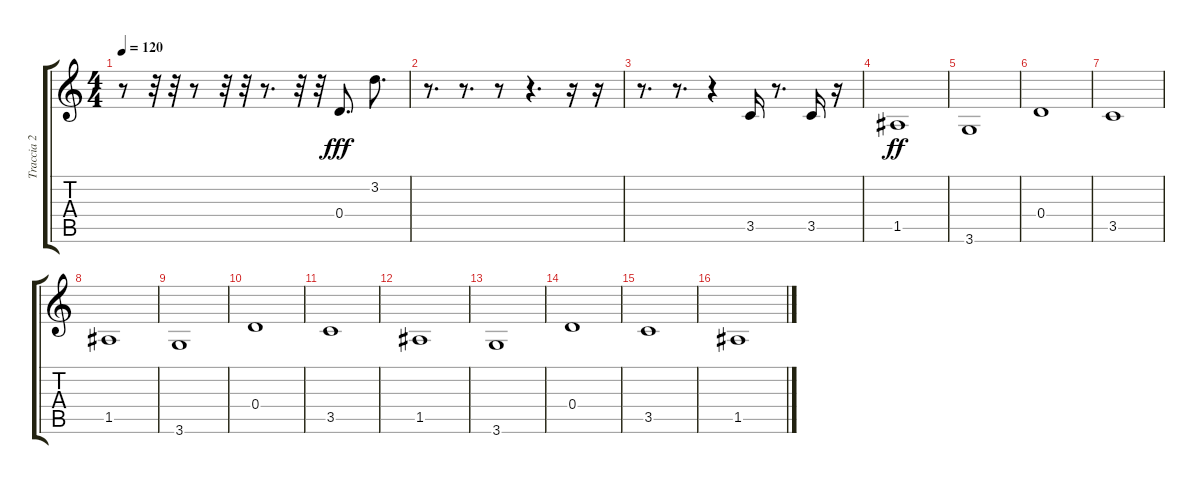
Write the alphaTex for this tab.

\track ("Traccia 2" "Traccia 2") {instrument electricbassfinger}
\staff {score tabs}
\tuning (E4 B3 G3 D3 A2 E2) {hide}
\ts (4 4)
\tempo 120
\clef g2
\ks c
r.8{dy fff} r.32 r.32 r.8 r.32 r.32 r.8{d} r.32 r.32 0.4.8{d} 3.2.8{d} |
r.8{d} r.8{d} r.8 r.4{d} r.16 r.16 |
r.8{d} r.8{d} r.4 3.5.16 r.8{d} 3.5.16 r.16 |
1.5.1{dy ff} |
3.6.1 |
0.4.1 |
3.5.1 |
1.5.1 |
3.6.1 |
0.4.1 |
3.5.1 |
1.5.1 |
3.6.1 |
0.4.1 |
3.5.1 |
1.5.1
